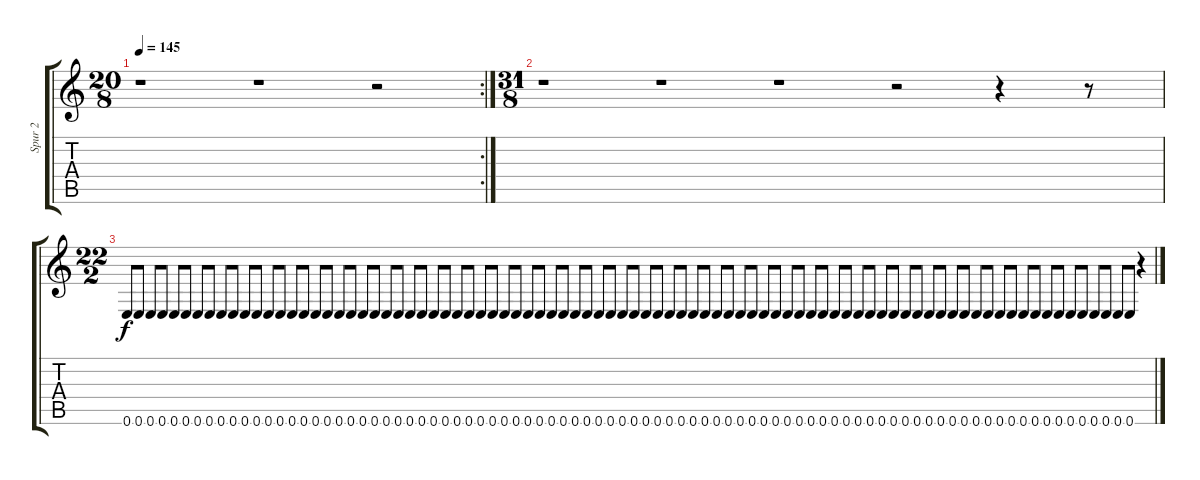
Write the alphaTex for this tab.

\track ("Spur 2" "Spur 2") {instrument distortionguitar}
\staff {score tabs}
\tuning (E4 B3 G3 D3 A2 E2) {hide}
\rc 2
\ts (20 8)
\tempo 145
\clef g2
\ks c
r.1{dy f} r.1 r.2 |
\ts (31 8)
r.1 r.1 r.1 r.2 r.4 r.8 |
\ts (22 2)
0.6.8 0.6.8 0.6.8 0.6.8 0.6.8 0.6.8 0.6.8 0.6.8 0.6.8 0.6.8 0.6.8 0.6.8 0.6.8 0.6.8 0.6.8 0.6.8 0.6.8 0.6.8 0.6.8 0.6.8 0.6.8 0.6.8 0.6.8 0.6.8 0.6.8 0.6.8 0.6.8 0.6.8 0.6.8 0.6.8 0.6.8 0.6.8 0.6.8 0.6.8 0.6.8 0.6.8 0.6.8 0.6.8 0.6.8 0.6.8 0.6.8 0.6.8 0.6.8 0.6.8 0.6.8 0.6.8 0.6.8 0.6.8 0.6.8 0.6.8 0.6.8 0.6.8 0.6.8 0.6.8 0.6.8 0.6.8 0.6.8 0.6.8 0.6.8 0.6.8 0.6.8 0.6.8 0.6.8 0.6.8 0.6.8 0.6.8 0.6.8 0.6.8 0.6.8 0.6.8 0.6.8 0.6.8 0.6.8 0.6.8 0.6.8 0.6.8 0.6.8 0.6.8 0.6.8 0.6.8 0.6.8 0.6.8 0.6.8 0.6.8 0.6.8 0.6.8 r.4
